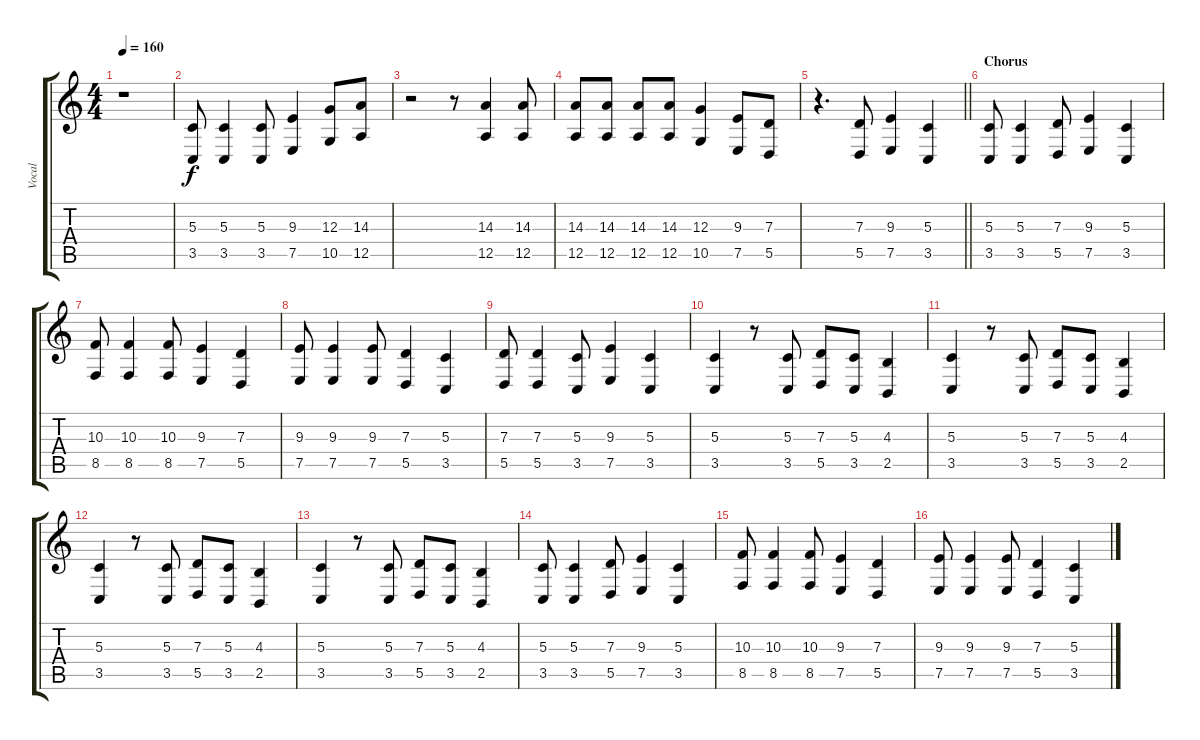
\track ("Vocal" "Vocal") {instrument tenorsax}
\staff {score tabs}
\tuning (E4 B3 G3 D3 A2 E2) {hide}
\ts (4 4)
\tempo 160
\clef g2
\ks c
r.1{dy f} |
(5.3 3.5).8 (5.3 3.5).4 (5.3 3.5).8 (9.3 7.5).4 (12.3 10.5).8 (14.3 12.5).8 |
r.2 r.8 (14.3 12.5).4 (14.3 12.5).8 |
(14.3 12.5).8 (14.3 12.5).8 (14.3 12.5).8 (14.3 12.5).8 (12.3 10.5).4 (9.3 7.5).8 (7.3 5.5).8 |
\barLineRight lightlight
r.4{d} (7.3 5.5).8 (9.3 7.5).4 (5.3 3.5).4 |
\section ("" "Chorus")
(5.3 3.5).8 (5.3 3.5).4 (7.3 5.5).8 (9.3 7.5).4 (5.3 3.5).4 |
(10.3 8.5).8 (10.3 8.5).4 (10.3 8.5).8 (9.3 7.5).4 (7.3 5.5).4 |
(9.3 7.5).8 (9.3 7.5).4 (9.3 7.5).8 (7.3 5.5).4 (5.3 3.5).4 |
(7.3 5.5).8 (7.3 5.5).4 (5.3 3.5).8 (9.3 7.5).4 (5.3 3.5).4 |
(5.3 3.5).4 r.8 (5.3 3.5).8 (7.3 5.5).8 (5.3 3.5).8 (4.3 2.5).4 |
(5.3 3.5).4 r.8 (5.3 3.5).8 (7.3 5.5).8 (5.3 3.5).8 (4.3 2.5).4 |
(5.3 3.5).4 r.8 (5.3 3.5).8 (7.3 5.5).8 (5.3 3.5).8 (4.3 2.5).4 |
(5.3 3.5).4 r.8 (5.3 3.5).8 (7.3 5.5).8 (5.3 3.5).8 (4.3 2.5).4 |
(5.3 3.5).8 (5.3 3.5).4 (7.3 5.5).8 (9.3 7.5).4 (5.3 3.5).4 |
(10.3 8.5).8 (10.3 8.5).4 (10.3 8.5).8 (9.3 7.5).4 (7.3 5.5).4 |
(9.3 7.5).8 (9.3 7.5).4 (9.3 7.5).8 (7.3 5.5).4 (5.3 3.5).4
